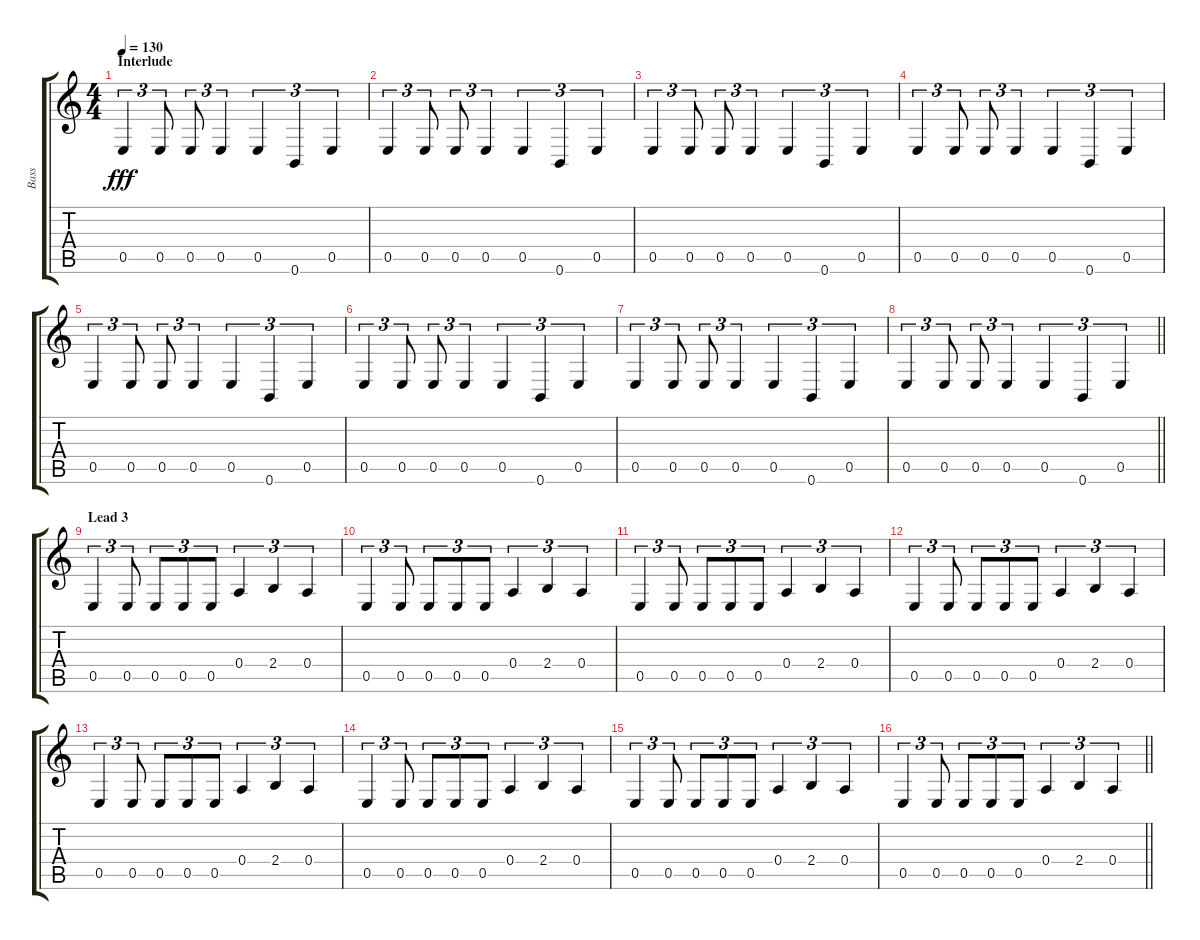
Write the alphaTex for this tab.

\track ("Bass" "Bass") {instrument electricbassfinger}
\staff {score tabs}
\tuning (B3 Gb3 D3 A2 E2 B1) {hide}
\ts (4 4)
\section ("" "Interlude")
\tempo 130
\clef g2
\ks c
0.5.4{tu (3 2) dy fff} 0.5.8{tu (3 2)} 0.5.8{tu (3 2)} 0.5.4{tu (3 2)} 0.5.4{tu (3 2)} 0.6.4{tu (3 2)} 0.5.4{tu (3 2)} |
0.5.4{tu (3 2)} 0.5.8{tu (3 2)} 0.5.8{tu (3 2)} 0.5.4{tu (3 2)} 0.5.4{tu (3 2)} 0.6.4{tu (3 2)} 0.5.4{tu (3 2)} |
0.5.4{tu (3 2)} 0.5.8{tu (3 2)} 0.5.8{tu (3 2)} 0.5.4{tu (3 2)} 0.5.4{tu (3 2)} 0.6.4{tu (3 2)} 0.5.4{tu (3 2)} |
0.5.4{tu (3 2)} 0.5.8{tu (3 2)} 0.5.8{tu (3 2)} 0.5.4{tu (3 2)} 0.5.4{tu (3 2)} 0.6.4{tu (3 2)} 0.5.4{tu (3 2)} |
0.5.4{tu (3 2)} 0.5.8{tu (3 2)} 0.5.8{tu (3 2)} 0.5.4{tu (3 2)} 0.5.4{tu (3 2)} 0.6.4{tu (3 2)} 0.5.4{tu (3 2)} |
0.5.4{tu (3 2)} 0.5.8{tu (3 2)} 0.5.8{tu (3 2)} 0.5.4{tu (3 2)} 0.5.4{tu (3 2)} 0.6.4{tu (3 2)} 0.5.4{tu (3 2)} |
0.5.4{tu (3 2)} 0.5.8{tu (3 2)} 0.5.8{tu (3 2)} 0.5.4{tu (3 2)} 0.5.4{tu (3 2)} 0.6.4{tu (3 2)} 0.5.4{tu (3 2)} |
\barLineRight lightlight
0.5.4{tu (3 2)} 0.5.8{tu (3 2)} 0.5.8{tu (3 2)} 0.5.4{tu (3 2)} 0.5.4{tu (3 2)} 0.6.4{tu (3 2)} 0.5.4{tu (3 2)} |
\section ("" "Lead 3")
0.5.4{tu (3 2)} 0.5.8{tu (3 2)} 0.5.8{tu (3 2)} 0.5.8{tu (3 2)} 0.5.8{tu (3 2)} 0.4.4{tu (3 2)} 2.4.4{tu (3 2)} 0.4.4{tu (3 2)} |
0.5.4{tu (3 2)} 0.5.8{tu (3 2)} 0.5.8{tu (3 2)} 0.5.8{tu (3 2)} 0.5.8{tu (3 2)} 0.4.4{tu (3 2)} 2.4.4{tu (3 2)} 0.4.4{tu (3 2)} |
0.5.4{tu (3 2)} 0.5.8{tu (3 2)} 0.5.8{tu (3 2)} 0.5.8{tu (3 2)} 0.5.8{tu (3 2)} 0.4.4{tu (3 2)} 2.4.4{tu (3 2)} 0.4.4{tu (3 2)} |
0.5.4{tu (3 2)} 0.5.8{tu (3 2)} 0.5.8{tu (3 2)} 0.5.8{tu (3 2)} 0.5.8{tu (3 2)} 0.4.4{tu (3 2)} 2.4.4{tu (3 2)} 0.4.4{tu (3 2)} |
0.5.4{tu (3 2)} 0.5.8{tu (3 2)} 0.5.8{tu (3 2)} 0.5.8{tu (3 2)} 0.5.8{tu (3 2)} 0.4.4{tu (3 2)} 2.4.4{tu (3 2)} 0.4.4{tu (3 2)} |
0.5.4{tu (3 2)} 0.5.8{tu (3 2)} 0.5.8{tu (3 2)} 0.5.8{tu (3 2)} 0.5.8{tu (3 2)} 0.4.4{tu (3 2)} 2.4.4{tu (3 2)} 0.4.4{tu (3 2)} |
0.5.4{tu (3 2)} 0.5.8{tu (3 2)} 0.5.8{tu (3 2)} 0.5.8{tu (3 2)} 0.5.8{tu (3 2)} 0.4.4{tu (3 2)} 2.4.4{tu (3 2)} 0.4.4{tu (3 2)} |
\barLineRight lightlight
0.5.4{tu (3 2)} 0.5.8{tu (3 2)} 0.5.8{tu (3 2)} 0.5.8{tu (3 2)} 0.5.8{tu (3 2)} 0.4.4{tu (3 2)} 2.4.4{tu (3 2)} 0.4.4{tu (3 2)}
